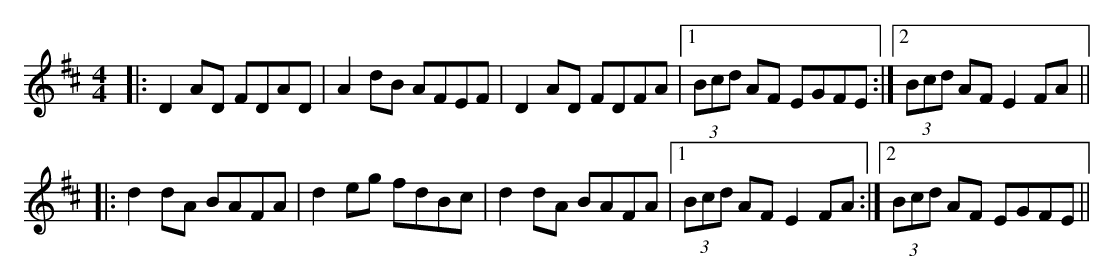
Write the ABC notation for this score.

X:1
M:4/4
K:Edor
|:D2 AD FDAD|A2 dB AFEF|D2 AD FDFA|1 (3Bcd AF EGFE:|2 (3Bcd AF E2 FA||
|:d2 dA BAFA|d2 eg fdBc|d2 dA BAFA|1 (3Bcd AF E2 FA:|2 (3Bcd AF EGFE||
